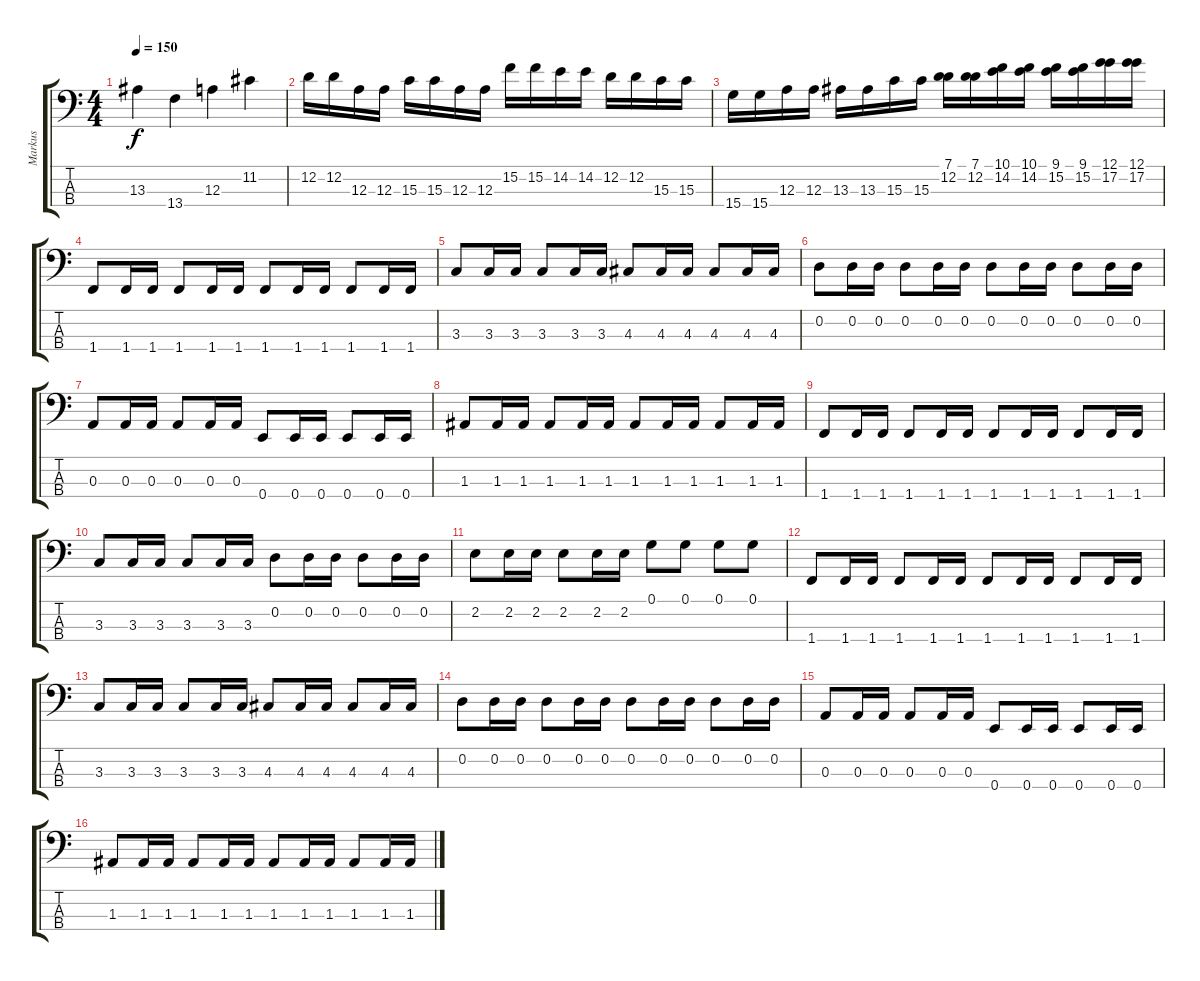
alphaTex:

\track ("Markus" "Markus") {instrument electricbassfinger}
\staff {score tabs}
\tuning (G2 D2 A1 E1) {hide}
\ts (4 4)
\tempo 150
\clef f4
\ks c
13.3.4{dy f} 13.4.4 12.3.4 11.2.4 |
12.2.16 12.2.16 12.3.16 12.3.16 15.3.16 15.3.16 12.3.16 12.3.16 15.2.16 15.2.16 14.2.16 14.2.16 12.2.16 12.2.16 15.3.16 15.3.16 |
15.4.16 15.4.16 12.3.16 12.3.16 13.3.16 13.3.16 15.3.16 15.3.16 (7.1 12.2).16 (7.1 12.2).16 (10.1 14.2).16 (10.1 14.2).16 (9.1 15.2).16 (9.1 15.2).16 (12.1 17.2).16 (12.1 17.2).16 |
1.4.8 1.4.16 1.4.16 1.4.8 1.4.16 1.4.16 1.4.8 1.4.16 1.4.16 1.4.8 1.4.16 1.4.16 |
3.3.8 3.3.16 3.3.16 3.3.8 3.3.16 3.3.16 4.3.8 4.3.16 4.3.16 4.3.8 4.3.16 4.3.16 |
0.2.8 0.2.16 0.2.16 0.2.8 0.2.16 0.2.16 0.2.8 0.2.16 0.2.16 0.2.8 0.2.16 0.2.16 |
0.3.8 0.3.16 0.3.16 0.3.8 0.3.16 0.3.16 0.4.8 0.4.16 0.4.16 0.4.8 0.4.16 0.4.16 |
1.3.8 1.3.16 1.3.16 1.3.8 1.3.16 1.3.16 1.3.8 1.3.16 1.3.16 1.3.8 1.3.16 1.3.16 |
1.4.8 1.4.16 1.4.16 1.4.8 1.4.16 1.4.16 1.4.8 1.4.16 1.4.16 1.4.8 1.4.16 1.4.16 |
3.3.8 3.3.16 3.3.16 3.3.8 3.3.16 3.3.16 0.2.8 0.2.16 0.2.16 0.2.8 0.2.16 0.2.16 |
2.2.8 2.2.16 2.2.16 2.2.8 2.2.16 2.2.16 0.1.8 0.1.8 0.1.8 0.1.8 |
1.4.8 1.4.16 1.4.16 1.4.8 1.4.16 1.4.16 1.4.8 1.4.16 1.4.16 1.4.8 1.4.16 1.4.16 |
3.3.8 3.3.16 3.3.16 3.3.8 3.3.16 3.3.16 4.3.8 4.3.16 4.3.16 4.3.8 4.3.16 4.3.16 |
0.2.8 0.2.16 0.2.16 0.2.8 0.2.16 0.2.16 0.2.8 0.2.16 0.2.16 0.2.8 0.2.16 0.2.16 |
0.3.8 0.3.16 0.3.16 0.3.8 0.3.16 0.3.16 0.4.8 0.4.16 0.4.16 0.4.8 0.4.16 0.4.16 |
1.3.8 1.3.16 1.3.16 1.3.8 1.3.16 1.3.16 1.3.8 1.3.16 1.3.16 1.3.8 1.3.16 1.3.16
